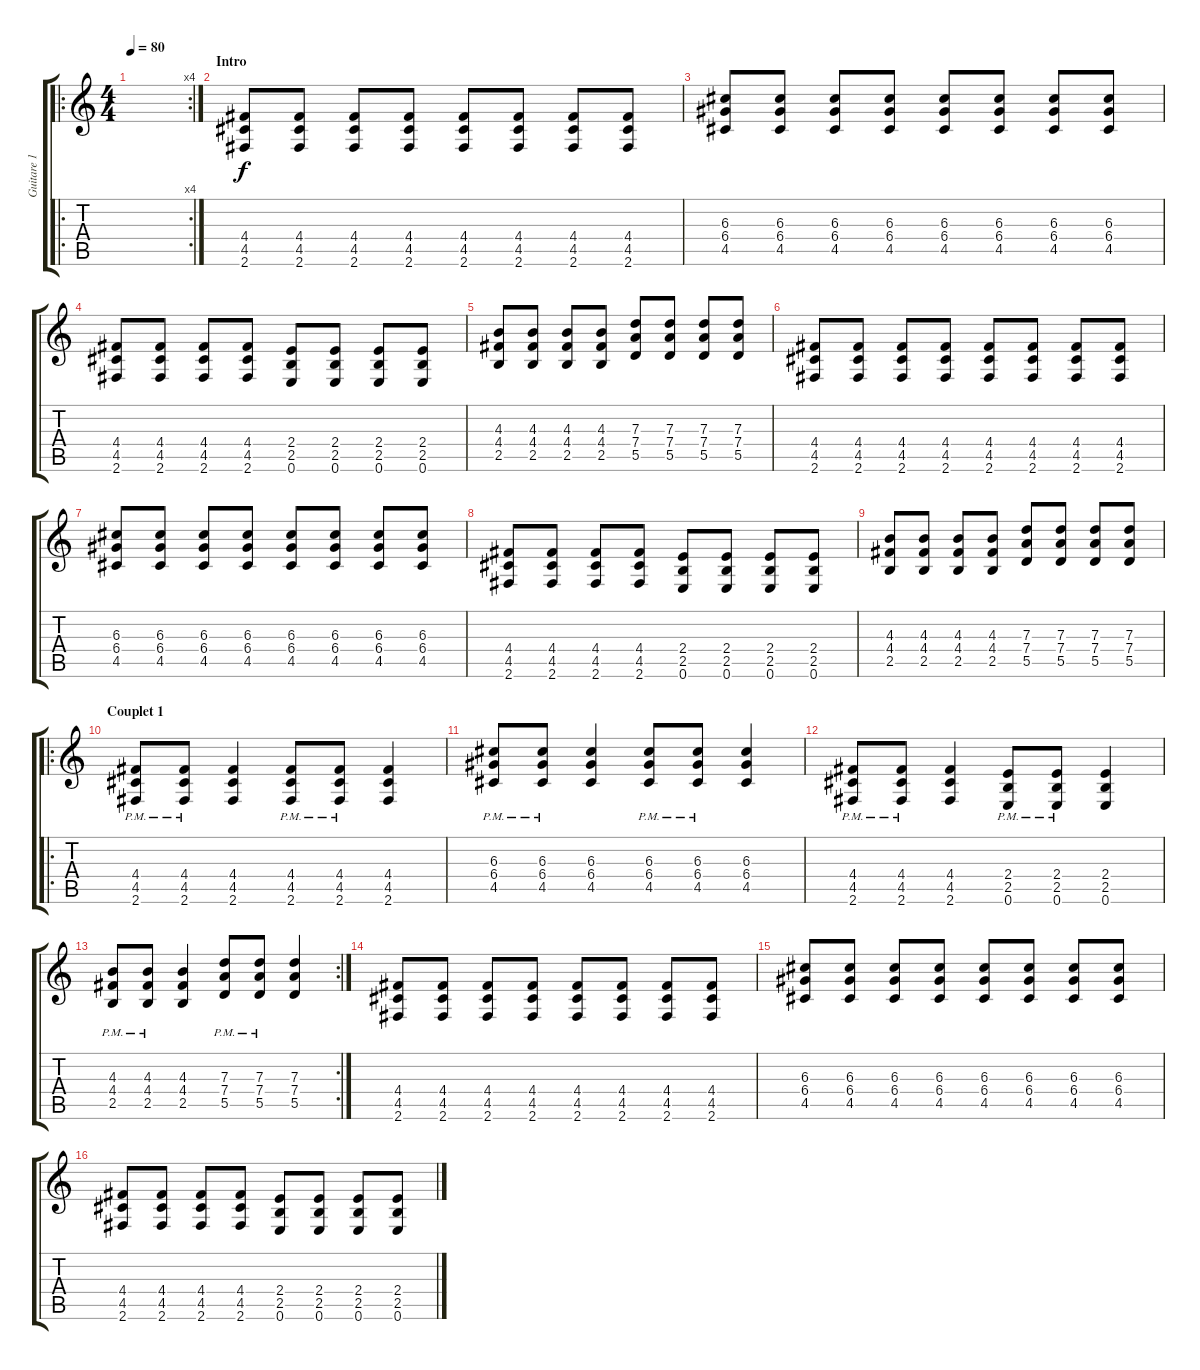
\track ("Guitare 1" "Guitare 1") {instrument distortionguitar}
\staff {score tabs}
\tuning (E4 B3 G3 D3 A2 E2) {hide}
\ro
\rc 4
\ts (4 4)
\tempo 80
\clef g2
\ks c
|
\section ("" "Intro")
(4.4 4.5 2.6).8 (4.4 4.5 2.6).8 (4.4 4.5 2.6).8 (4.4 4.5 2.6).8 (4.4 4.5 2.6).8 (4.4 4.5 2.6).8 (4.4 4.5 2.6).8 (4.4 4.5 2.6).8 |
(6.3 6.4 4.5).8 (6.3 6.4 4.5).8 (6.3 6.4 4.5).8 (6.3 6.4 4.5).8 (6.3 6.4 4.5).8 (6.3 6.4 4.5).8 (6.3 6.4 4.5).8 (6.3 6.4 4.5).8 |
(4.4 4.5 2.6).8 (4.4 4.5 2.6).8 (4.4 4.5 2.6).8 (4.4 4.5 2.6).8 (2.4 2.5 0.6).8 (2.4 2.5 0.6).8 (2.4 2.5 0.6).8 (2.4 2.5 0.6).8 |
(4.3 4.4 2.5).8 (4.3 4.4 2.5).8 (4.3 4.4 2.5).8 (4.3 4.4 2.5).8 (7.3 7.4 5.5).8 (7.3 7.4 5.5).8 (7.3 7.4 5.5).8 (7.3 7.4 5.5).8 |
(4.4 4.5 2.6).8 (4.4 4.5 2.6).8 (4.4 4.5 2.6).8 (4.4 4.5 2.6).8 (4.4 4.5 2.6).8 (4.4 4.5 2.6).8 (4.4 4.5 2.6).8 (4.4 4.5 2.6).8 |
(6.3 6.4 4.5).8 (6.3 6.4 4.5).8 (6.3 6.4 4.5).8 (6.3 6.4 4.5).8 (6.3 6.4 4.5).8 (6.3 6.4 4.5).8 (6.3 6.4 4.5).8 (6.3 6.4 4.5).8 |
(4.4 4.5 2.6).8 (4.4 4.5 2.6).8 (4.4 4.5 2.6).8 (4.4 4.5 2.6).8 (2.4 2.5 0.6).8 (2.4 2.5 0.6).8 (2.4 2.5 0.6).8 (2.4 2.5 0.6).8 |
(4.3 4.4 2.5).8 (4.3 4.4 2.5).8 (4.3 4.4 2.5).8 (4.3 4.4 2.5).8 (7.3 7.4 5.5).8 (7.3 7.4 5.5).8 (7.3 7.4 5.5).8 (7.3 7.4 5.5).8 |
\ro
\section ("" "Couplet 1")
(4.4{pm} 4.5{pm} 2.6{pm}).8 (4.4{pm} 4.5{pm} 2.6{pm}).8 (4.4 4.5 2.6).4 (4.4{pm} 4.5{pm} 2.6{pm}).8 (4.4{pm} 4.5{pm} 2.6{pm}).8 (4.4 4.5 2.6).4 |
(6.3{pm} 6.4{pm} 4.5{pm}).8 (6.3{pm} 6.4{pm} 4.5{pm}).8 (6.3 6.4 4.5).4 (6.3{pm} 6.4{pm} 4.5{pm}).8 (6.3{pm} 6.4{pm} 4.5{pm}).8 (6.3 6.4 4.5).4 |
(4.4{pm} 4.5{pm} 2.6{pm}).8 (4.4{pm} 4.5{pm} 2.6{pm}).8 (4.4 4.5 2.6).4 (2.4{pm} 2.5{pm} 0.6{pm}).8 (2.4{pm} 2.5{pm} 0.6{pm}).8 (2.4 2.5 0.6).4 |
\rc 2
(4.3{pm} 4.4{pm} 2.5{pm}).8 (4.3{pm} 4.4{pm} 2.5{pm}).8 (4.3 4.4 2.5).4 (7.3{pm} 7.4{pm} 5.5{pm}).8 (7.3{pm} 7.4{pm} 5.5{pm}).8 (7.3 7.4 5.5).4 |
(4.4 4.5 2.6).8 (4.4 4.5 2.6).8 (4.4 4.5 2.6).8 (4.4 4.5 2.6).8 (4.4 4.5 2.6).8 (4.4 4.5 2.6).8 (4.4 4.5 2.6).8 (4.4 4.5 2.6).8 |
(6.3 6.4 4.5).8 (6.3 6.4 4.5).8 (6.3 6.4 4.5).8 (6.3 6.4 4.5).8 (6.3 6.4 4.5).8 (6.3 6.4 4.5).8 (6.3 6.4 4.5).8 (6.3 6.4 4.5).8 |
(4.4 4.5 2.6).8 (4.4 4.5 2.6).8 (4.4 4.5 2.6).8 (4.4 4.5 2.6).8 (2.4 2.5 0.6).8 (2.4 2.5 0.6).8 (2.4 2.5 0.6).8 (2.4 2.5 0.6).8
